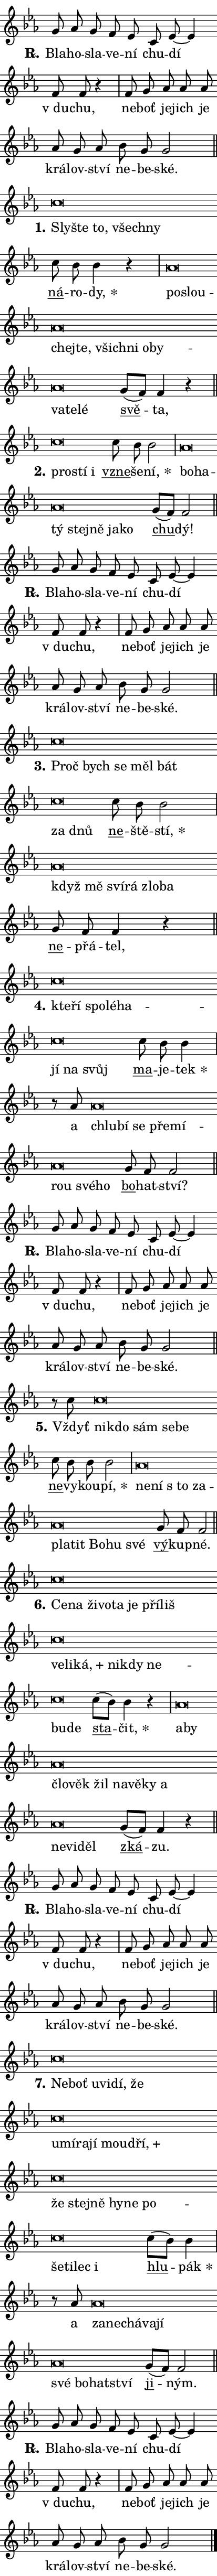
\version "2.22.1"
\header { tagline = "" }
\paper {
  indent = 0\cm
  top-margin = 0\cm
  right-margin = 0\cm
  bottom-margin = 0\cm
  left-margin = 0\cm
  paper-width = 7\cm
  page-breaking = #ly:one-page-breaking
  system-system-spacing.basic-distance = #11
  score-system-spacing.basic-distance = #11
  ragged-last = ##f
}


%% Author: Thomas Morley
%% https://lists.gnu.org/archive/html/lilypond-user/2020-05/msg00002.html
#(define (line-position grob)
"Returns position of @var[grob} in current system:
   @code{'start}, if at first time-step
   @code{'end}, if at last time-step
   @code{'middle} otherwise
"
  (let* ((col (ly:item-get-column grob))
         (ln (ly:grob-object col 'left-neighbor))
         (rn (ly:grob-object col 'right-neighbor))
         (col-to-check-left (if (ly:grob? ln) ln col))
         (col-to-check-right (if (ly:grob? rn) rn col))
         (break-dir-left
           (and
             (ly:grob-property col-to-check-left 'non-musical #f)
             (ly:item-break-dir col-to-check-left)))
         (break-dir-right
           (and
             (ly:grob-property col-to-check-right 'non-musical #f)
             (ly:item-break-dir col-to-check-right))))
        (cond ((eqv? 1 break-dir-left) 'start)
              ((eqv? -1 break-dir-right) 'end)
              (else 'middle))))

#(define (tranparent-at-line-position vctor)
  (lambda (grob)
  "Relying on @code{line-position} select the relevant enry from @var{vctor}.
Used to determine transparency,"
    (case (line-position grob)
      ((end) (not (vector-ref vctor 0)))
      ((middle) (not (vector-ref vctor 1)))
      ((start) (not (vector-ref vctor 2))))))

noteHeadBreakVisibility =
#(define-music-function (break-visibility)(vector?)
"Makes @code{NoteHead}s transparent relying on @var{break-visibility}"
#{
  \override NoteHead.transparent =
    #(tranparent-at-line-position break-visibility)
#})

#(define delete-ledgers-for-transparent-note-heads
  (lambda (grob)
    "Reads whether a @code{NoteHead} is transparent.
If so this @code{NoteHead} is removed from @code{'note-heads} from
@var{grob}, which is supposed to be @code{LedgerLineSpanner}.
As a result ledgers are not printed for this @code{NoteHead}"
    (let* ((nhds-array (ly:grob-object grob 'note-heads))
           (nhds-list
             (if (ly:grob-array? nhds-array)
                 (ly:grob-array->list nhds-array)
                 '()))
           ;; Relies on the transparent-property being done before
           ;; Staff.LedgerLineSpanner.after-line-breaking is executed.
           ;; This is fragile ...
           (to-keep
             (remove
               (lambda (nhd)
                 (ly:grob-property nhd 'transparent #f))
               nhds-list)))
      ;; TODO find a better method to iterate over grob-arrays, similiar
      ;; to filter/remove etc for lists
      ;; For now rebuilt from scratch
      (set! (ly:grob-object grob 'note-heads)  '())
      (for-each
        (lambda (nhd)
          (ly:pointer-group-interface::add-grob grob 'note-heads nhd))
        to-keep))))

hideNotes = {
  \noteHeadBreakVisibility #begin-of-line-visible
}
unHideNotes = {
  \noteHeadBreakVisibility #all-visible
}

% work-around for resetting accidentals
% https://lilypond.org/doc/v2.23/Documentation/notation/displaying-rhythms#unmetered-music
cadenzaMeasure = {
  \cadenzaOff
  \partial 1024 s1024
  \cadenzaOn
}

#(define-markup-command (accent layout props text) (markup?)
  "Underline accented syllable"
  (interpret-markup layout props
    #{\markup \override #'(offset . 4.3) \underline { #text }#}))

responsum = \markup \concat {
  "R" \hspace #-1.05 \path #0.1 #'((moveto 0 0.07) (lineto 0.9 0.8)) \hspace #0.05 "."
}

\layout {
    \context {
        \Staff
        \remove "Time_signature_engraver"
        \override LedgerLineSpanner.after-line-breaking = #delete-ledgers-for-transparent-note-heads
    }
    \context {
        \Voice {
            \override NoteHead.output-attributes = #'((class . "notehead"))
            \override Hairpin.height = #0.55
        }
    }
    \context {
        \Lyrics {
            \override StanzaNumber.output-attributes = #'((class . "stanzanumber"))
            \override LyricSpace.minimum-distance = #0.9
            \override LyricText.font-name = #"TeX Gyre Schola"
            \override LyricText.font-size = 1
            \override StanzaNumber.font-name = #"TeX Gyre Schola Bold"
            \override StanzaNumber.font-size = 1
        }
    }
}

% magnetic-lyrics.ily
%
%   written by
%     Jean Abou Samra <jean@abou-samra.fr>
%     Werner Lemberg <wl@gnu.org>
%
%   adapted by
%     Jiri Hon <jiri.hon@gmail.com>
%
% Version 2022-Apr-15

% https://www.mail-archive.com/lilypond-user@gnu.org/msg149350.html

#(define (Left_hyphen_pointer_engraver context)
   "Collect syllable-hyphen-syllable occurrences in lyrics and store
them in properties.  This engraver only looks to the left.  For
example, if the lyrics input is @code{foo -- bar}, it does the
following.

@itemize @bullet
@item
Set the @code{text} property of the @code{LyricHyphen} grob between
@q{foo} and @q{bar} to @code{foo}.

@item
Set the @code{left-hyphen} property of the @code{LyricText} grob with
text @q{foo} to the @code{LyricHyphen} grob between @q{foo} and
@q{bar}.
@end itemize

Use this auxiliary engraver in combination with the
@code{lyric-@/text::@/apply-@/magnetic-@/offset!} hook."
   (let ((hyphen #f)
         (text #f))
     (make-engraver
      (acknowledgers
       ((lyric-syllable-interface engraver grob source-engraver)
        (set! text grob)))
      (end-acknowledgers
       ((lyric-hyphen-interface engraver grob source-engraver)
        ;(when (not (grob::has-interface grob 'lyric-space-interface))
          (set! hyphen grob)));)
      ((stop-translation-timestep engraver)
       (when (and text hyphen)
         (ly:grob-set-object! text 'left-hyphen hyphen))
       (set! text #f)
       (set! hyphen #f)))))

#(define (lyric-text::apply-magnetic-offset! grob)
   "If the space between two syllables is less than the value in
property @code{LyricText@/.details@/.squash-threshold}, move the right
syllable to the left so that it gets concatenated with the left
syllable.

Use this function as a hook for
@code{LyricText@/.after-@/line-@/breaking} if the
@code{Left_@/hyphen_@/pointer_@/engraver} is active."
   (let ((hyphen (ly:grob-object grob 'left-hyphen #f)))
     (when hyphen
       (let ((left-text (ly:spanner-bound hyphen LEFT)))
         (when (grob::has-interface left-text 'lyric-syllable-interface)
           (let* ((common (ly:grob-common-refpoint grob left-text X))
                  (this-x-ext (ly:grob-extent grob common X))
                  (left-x-ext
                   (begin
                     ;; Trigger magnetism for left-text.
                     (ly:grob-property left-text 'after-line-breaking)
                     (ly:grob-extent left-text common X)))
                  ;; `delta` is the gap width between two syllables.
                  (delta (- (interval-start this-x-ext)
                            (interval-end left-x-ext)))
                  (details (ly:grob-property grob 'details))
                  (threshold (assoc-get 'squash-threshold details 0.2)))
             (when (< delta threshold)
               (let* (;; We have to manipulate the input text so that
                      ;; ligatures crossing syllable boundaries are not
                      ;; disabled.  For languages based on the Latin
                      ;; script this is essentially a beautification.
                      ;; However, for non-Western scripts it can be a
                      ;; necessity.
                      (lt (ly:grob-property left-text 'text))
                      (rt (ly:grob-property grob 'text))
                      (is-space (grob::has-interface hyphen 'lyric-space-interface))
                      (space (if is-space " " ""))
                      (space-markup (grob-interpret-markup grob " "))
                      (space-size (interval-length (ly:stencil-extent space-markup X)))
                      (extra-delta (if is-space space-size 0))
                      ;; Append new syllable.
                      (ltrt-space (if (and (string? lt) (string? rt))
                                (string-append lt space rt)
                                (make-concat-markup (list lt space rt))))
                      ;; Right-align `ltrt` to the right side.
                      (ltrt-space-markup (grob-interpret-markup
                               grob
                               (make-translate-markup
                                (cons (interval-length this-x-ext) 0)
                                (make-right-align-markup ltrt-space)))))
                 (begin
                   ;; Don't print `left-text`.
                   (ly:grob-set-property! left-text 'stencil #f)
                   ;; Set text and stencil (which holds all collected
                   ;; syllables so far) and shift it to the left.
                   (ly:grob-set-property! grob 'text ltrt-space)
                   (ly:grob-set-property! grob 'stencil ltrt-space-markup)
                   (ly:grob-translate-axis! grob (- (- delta extra-delta)) X))))))))))


#(define (lyric-hyphen::displace-bounds-first grob)
   ;; Make very sure this callback isn't triggered too early.
   (let ((left (ly:spanner-bound grob LEFT))
         (right (ly:spanner-bound grob RIGHT)))
     (ly:grob-property left 'after-line-breaking)
     (ly:grob-property right 'after-line-breaking)
     (ly:lyric-hyphen::print grob)))

squashThreshold = #0.4

\layout {
  \context {
    \Lyrics
    \consists #Left_hyphen_pointer_engraver
    \override LyricText.after-line-breaking =
      #lyric-text::apply-magnetic-offset!
    \override LyricHyphen.stencil = #lyric-hyphen::displace-bounds-first
    \override LyricText.details.squash-threshold = \squashThreshold
    \override LyricHyphen.minimum-distance = 0
    \override LyricHyphen.minimum-length = \squashThreshold
  }
}

squash = \override LyricText.details.squash-threshold = 9999
unSquash = \override LyricText.details.squash-threshold = \squashThreshold

left = \override LyricText.self-alignment-X = #LEFT
unLeft = \revert LyricText.self-alignment-X

starOffset = #(lambda (grob) 
                (let ((x_offset (ly:self-alignment-interface::aligned-on-x-parent grob)))
                  (if (= x_offset 0) 0 (+ x_offset 1.2))))

star = #(define-music-function (syllable)(string?)
"Append star separator at the end of a syllable"
#{
  \once \override LyricText.X-offset = #starOffset
  \lyricmode { \markup {
    #syllable
    \override #'((font-name . "TeX Gyre Schola Bold")) \hspace #0.2 \lower #0.65 \larger "*"
  } }
#})

starAccent = #(define-music-function (syllable)(string?)
"Append star separator at the end of a syllable and make accent"
#{
  \once \override LyricText.X-offset = #starOffset
  \lyricmode { \markup {
    \accent #syllable
    \override #'((font-name . "TeX Gyre Schola Bold")) \hspace #0.2 \lower #0.65 \larger "*"
  } }
#})

breath = #(define-music-function (syllable)(string?)
"Append breathing indicator at the end of a syllable"
#{
  \lyricmode { \markup { #syllable "+" } }
#})

optionalBreath = #(define-music-function (syllable)(string?)
"Append optional breathing indicator at the end of a syllable"
#{
  \lyricmode { \markup { #syllable "(+)" } }
#})


\score {
    <<
        \new Voice = "melody" { \cadenzaOn \key es \major \relative { g'8 as g f es \bar "" c es~ es4 \bar "" f8 f r4 \cadenzaMeasure \bar "|" f8 g \bar "" as as as \bar "" as g as \bar "" bes g g2 \cadenzaMeasure \bar "||" \break }
\relative { c''\breve*1/16 \hideNotes \breve*1/16 \bar "" \breve*1/16 \bar "" \breve*1/16 \breve*1/16 \bar "" \unHideNotes \bar "" c8 bes bes4 r \cadenzaMeasure \bar "|" as\breve*1/16 \hideNotes \breve*1/16 \bar "" \breve*1/16 \bar "" \breve*1/16 \bar "" \breve*1/16 \bar "" \breve*1/16 \bar "" \breve*1/16 \bar "" \breve*1/16 \bar "" \breve*1/16 \bar "" \breve*1/16 \breve*1/16 \bar "" \unHideNotes \bar "" g8[( f)] f4 r \cadenzaMeasure \bar "||" \break }
\relative { c''\breve*1/16 \hideNotes \breve*1/16 \breve*1/16 \bar "" \unHideNotes \bar "" c8 bes bes2 \cadenzaMeasure \bar "|" as\breve*1/16 \hideNotes \breve*1/16 \bar "" \breve*1/16 \bar "" \breve*1/16 \bar "" \breve*1/16 \bar "" \breve*1/16 \breve*1/16 \bar "" \unHideNotes \bar "" g8[( f)] f2 \cadenzaMeasure \bar "||" \break }
\relative { g'8 as g f es \bar "" c es~ es4 \bar "" f8 f r4 \cadenzaMeasure \bar "|" f8 g \bar "" as as as \bar "" as g as \bar "" bes g g2 \cadenzaMeasure \bar "||" \break }
\relative { c''\breve*1/16 \hideNotes \breve*1/16 \bar "" \breve*1/16 \bar "" \breve*1/16 \bar "" \breve*1/16 \bar "" \breve*1/16 \breve*1/16 \bar "" \unHideNotes \bar "" c8 bes bes2 \cadenzaMeasure \bar "|" as\breve*1/16 \hideNotes \breve*1/16 \bar "" \breve*1/16 \bar "" \breve*1/16 \bar "" \breve*1/16 \breve*1/16 \bar "" \unHideNotes \bar "" g8 f f4 r \cadenzaMeasure \bar "||" \break }
\relative { c''\breve*1/16 \hideNotes \breve*1/16 \bar "" \breve*1/16 \bar "" \breve*1/16 \bar "" \breve*1/16 \bar "" \breve*1/16 \bar "" \breve*1/16 \breve*1/16 \bar "" \unHideNotes \bar "" c8 bes bes4 \cadenzaMeasure \bar "|" r8 as8 as\breve*1/16 \hideNotes \breve*1/16 \bar "" \breve*1/16 \bar "" \breve*1/16 \bar "" \breve*1/16 \bar "" \breve*1/16 \bar "" \breve*1/16 \breve*1/16 \bar "" \unHideNotes \bar "" g8 f f2 \cadenzaMeasure \bar "||" \break }
\relative { g'8 as g f es \bar "" c es~ es4 \bar "" f8 f r4 \cadenzaMeasure \bar "|" f8 g \bar "" as as as \bar "" as g as \bar "" bes g g2 \cadenzaMeasure \bar "||" \break }
\relative { r8 c''8 c\breve*1/16 \hideNotes \breve*1/16 \bar "" \breve*1/16 \bar "" \breve*1/16 \breve*1/16 \bar "" \unHideNotes \bar "" c8 bes bes bes2 \cadenzaMeasure \bar "|" as\breve*1/16 \hideNotes \breve*1/16 \bar "" \breve*1/16 \bar "" \breve*1/16 \bar "" \breve*1/16 \bar "" \breve*1/16 \bar "" \breve*1/16 \bar "" \breve*1/16 \breve*1/16 \bar "" \unHideNotes \bar "" g8 f f2 \cadenzaMeasure \bar "||" \break }
\relative { c''\breve*1/16 \hideNotes \breve*1/16 \bar "" \breve*1/16 \bar "" \breve*1/16 \bar "" \breve*1/16 \bar "" \breve*1/16 \bar "" \breve*1/16 \bar "" \breve*1/16 \bar "" \breve*1/16 \bar "" \breve*1/16 \bar "" \breve*1/16 \bar "" \breve*1/16 \bar "" \breve*1/16 \bar "" \breve*1/16 \bar "" \breve*1/16 \breve*1/16 \bar "" \unHideNotes \bar "" c8[( bes)] bes4 r \cadenzaMeasure \bar "|" as\breve*1/16 \hideNotes \breve*1/16 \bar "" \breve*1/16 \bar "" \breve*1/16 \bar "" \breve*1/16 \bar "" \breve*1/16 \bar "" \breve*1/16 \bar "" \breve*1/16 \bar "" \breve*1/16 \bar "" \breve*1/16 \bar "" \breve*1/16 \breve*1/16 \bar "" \unHideNotes \bar "" g8[( f)] f4 r \cadenzaMeasure \bar "||" \break }
\relative { g'8 as g f es \bar "" c es~ es4 \bar "" f8 f r4 \cadenzaMeasure \bar "|" f8 g \bar "" as as as \bar "" as g as \bar "" bes g g2 \cadenzaMeasure \bar "||" \break }
\relative { c''\breve*1/16 \hideNotes \breve*1/16 \bar "" \breve*1/16 \bar "" \breve*1/16 \bar "" \breve*1/16 \bar "" \breve*1/16 \bar "" \breve*1/16 \bar "" \breve*1/16 \bar "" \breve*1/16 \bar "" \breve*1/16 \bar "" \breve*1/16 \bar "" \breve*1/16 \bar "" \breve*1/16 \bar "" \breve*1/16 \bar "" \breve*1/16 \bar "" \breve*1/16 \bar "" \breve*1/16 \bar "" \breve*1/16 \bar "" \breve*1/16 \bar "" \breve*1/16 \bar "" \breve*1/16 \breve*1/16 \bar "" \unHideNotes \bar "" c8[( bes)] bes4 \cadenzaMeasure \bar "|" r8 as8 as\breve*1/16 \hideNotes \breve*1/16 \bar "" \breve*1/16 \bar "" \breve*1/16 \bar "" \breve*1/16 \bar "" \breve*1/16 \bar "" \breve*1/16 \bar "" \breve*1/16 \breve*1/16 \bar "" \unHideNotes \bar "" g8[( f)] f2 \cadenzaMeasure \bar "||" \break }
\relative { g'8 as g f es \bar "" c es~ es4 \bar "" f8 f r4 \cadenzaMeasure \bar "|" f8 g \bar "" as as as \bar "" as g as \bar "" bes g g2 \cadenzaMeasure \bar "||" \break } \bar "|." }
        \new Lyrics \lyricsto "melody" { \lyricmode { \set stanza = \responsum
Bla -- ho -- sla -- ve -- ní chu -- dí "v du" -- chu, ne -- boť je -- jich je krá -- lov -- ství ne -- be -- ské.
\set stanza = "1."
\left Sly -- \squash šte to, všech -- ny \unLeft \unSquash \markup \accent ná -- ro -- \star dy, \left po -- \squash slou -- chej -- te, všich -- ni o -- by -- va -- te -- lé \unLeft \unSquash \markup \accent svě -- ta,
\set stanza = "2."
\left pro -- \squash stí i \unLeft \unSquash \markup \accent vzne -- še -- \star ní, \left bo -- \squash ha -- tý stej -- ně ja -- ko \unLeft \unSquash \markup \accent chu -- dý!
\set stanza = \responsum
Bla -- ho -- sla -- ve -- ní chu -- dí "v du" -- chu, ne -- boť je -- jich je krá -- lov -- ství ne -- be -- ské.
\set stanza = "3."
\left Proč \squash bych se měl bát za dnů \unLeft \unSquash \markup \accent ne -- ště -- \star stí, \left když \squash mě sví -- rá zlo -- ba \unLeft \unSquash \markup \accent ne -- přá -- tel,
\set stanza = "4."
\left kte -- \squash ří spo -- lé -- ha -- jí na svůj \unLeft \unSquash \markup \accent ma -- je -- \star tek a \left chlu -- \squash bí se pře -- mí -- rou své -- ho \unLeft \unSquash \markup \accent bo -- hat -- ství?
\set stanza = \responsum
Bla -- ho -- sla -- ve -- ní chu -- dí "v du" -- chu, ne -- boť je -- jich je krá -- lov -- ství ne -- be -- ské.
\set stanza = "5."
Vždyť \left ni -- \squash kdo sám se -- be \unLeft \unSquash \markup \accent ne -- vy -- kou -- \star pí, \left ne -- \squash ní "s to" za -- pla -- tit Bo -- hu své \unLeft \unSquash \markup \accent vý -- kup -- né.
\set stanza = "6."
\left Ce -- \squash na ži -- vo -- ta je pří -- liš ve -- li -- \breath "ká," ni -- kdy ne -- bu -- de \unLeft \unSquash \markup \accent sta -- \star čit, \left a -- \squash by člo -- věk žil na -- vě -- ky a ne -- vi -- děl \unLeft \unSquash \markup \accent zká -- zu.
\set stanza = \responsum
Bla -- ho -- sla -- ve -- ní chu -- dí "v du" -- chu, ne -- boť je -- jich je krá -- lov -- ství ne -- be -- ské.
\set stanza = "7."
\left Ne -- \squash boť u -- vi -- dí, že u -- mí -- ra -- jí mou -- \breath "dří," že stej -- ně hy -- ne po -- še -- ti -- lec i \unLeft \unSquash \markup \accent hlu -- \star pák a \left za -- \squash ne -- chá -- va -- jí své bo -- hat -- ství \unLeft \unSquash \markup \accent ji -- ným.
\set stanza = \responsum
Bla -- ho -- sla -- ve -- ní chu -- dí "v du" -- chu, ne -- boť je -- jich je krá -- lov -- ství ne -- be -- ské. } }
    >>
    \layout {}
}
